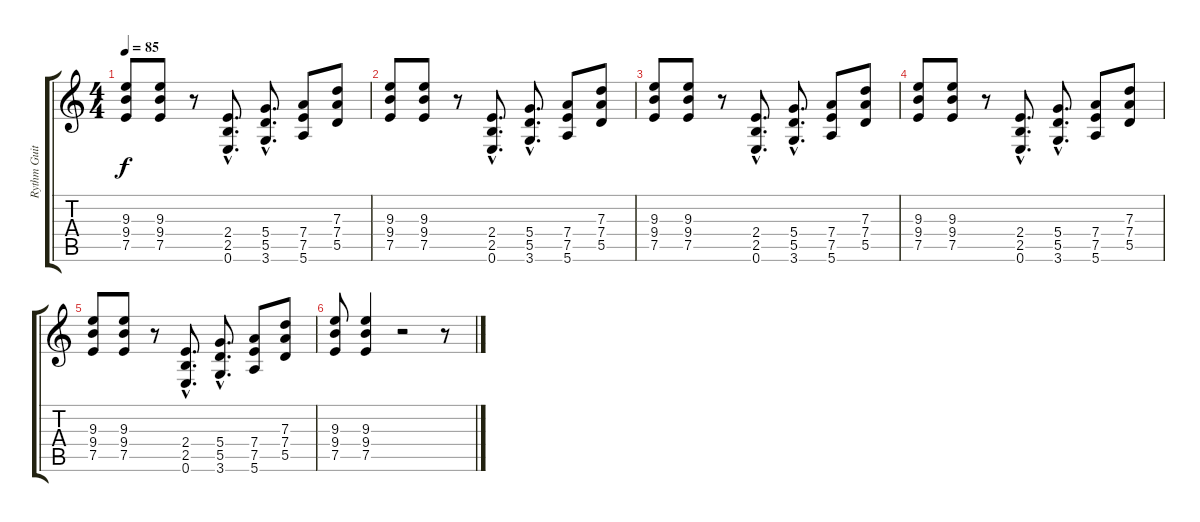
\track ("Rythm Guitar" "Rythm Guit") {instrument distortionguitar}
\staff {score tabs}
\tuning (E4 B3 G3 D3 A2 E2) {hide}
\ts (4 4)
\tempo 85
\clef g2
\ks c
(9.3 9.4 7.5).8{dy f} (9.3 9.4 7.5).8 r.8 (2.4{hac} 2.5{hac} 0.6{hac}).8{d} (5.4{hac} 5.5{hac} 3.6{hac}).8{d} (7.4 7.5 5.6).8 (7.3 7.4 5.5).8 |
(9.3 9.4 7.5).8 (9.3 9.4 7.5).8 r.8 (2.4{hac} 2.5{hac} 0.6{hac}).8{d} (5.4{hac} 5.5{hac} 3.6{hac}).8{d} (7.4 7.5 5.6).8 (7.3 7.4 5.5).8 |
(9.3 9.4 7.5).8 (9.3 9.4 7.5).8 r.8 (2.4{hac} 2.5{hac} 0.6{hac}).8{d} (5.4{hac} 5.5{hac} 3.6{hac}).8{d} (7.4 7.5 5.6).8 (7.3 7.4 5.5).8 |
(9.3 9.4 7.5).8 (9.3 9.4 7.5).8 r.8 (2.4{hac} 2.5{hac} 0.6{hac}).8{d} (5.4{hac} 5.5{hac} 3.6{hac}).8{d} (7.4 7.5 5.6).8 (7.3 7.4 5.5).8 |
(9.3 9.4 7.5).8 (9.3 9.4 7.5).8 r.8 (2.4{hac} 2.5{hac} 0.6{hac}).8{d} (5.4{hac} 5.5{hac} 3.6{hac}).8{d} (7.4 7.5 5.6).8 (7.3 7.4 5.5).8 |
(9.3 9.4 7.5).8 (9.3 9.4 7.5).4 r.2 r.8
